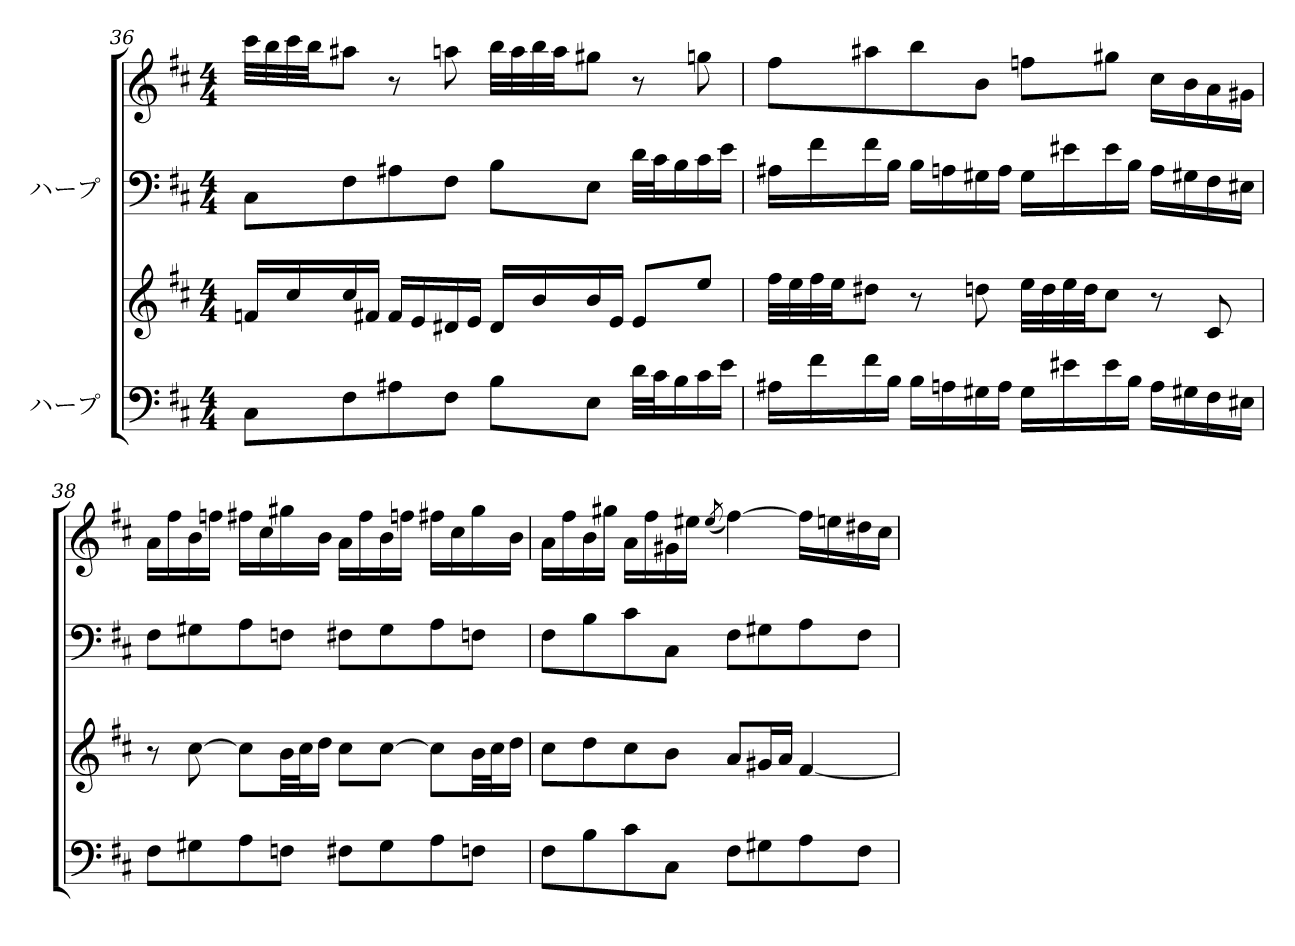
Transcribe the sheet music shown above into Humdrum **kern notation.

**kern	**kern	**kern	**kern
*part2	*part2	*part1	*part1
*staff4	*staff3	*staff2	*staff1
*I"ハープ	*	*I"ハープ	*
!!LO:LB:g=z
*clefF4	*clefG2	*clefF4	*clefG2
*k[f#c#]	*k[f#c#]	*k[f#c#]	*k[f#c#]
*M4/4	*M4/4	*M4/4	*M4/4
=36	=36	=36	=36
8C#\L	16fn/LL	8C#\L	32ccc#\LLL
.	.	.	32bb\
.	16cc#/	.	32ccc#\
.	.	.	32bb\JJ
8F#\	16cc#/	8F#\	8aa#X\J
.	16f#X/JJ	.	.
8A#X\	16f#/LL	8A#X\	8r
.	16e/	.	.
8F#\J	16d#X/	8F#\J	8aan\
.	16e/JJ	.	.
8B\L	16d#/LL	8B\L	32bb\LLL
.	.	.	32aa\
.	16b/	.	32bb\
.	.	.	32aa\JJ
8E\J	16b/	8E\J	8gg#X\J
.	16e/JJ	.	.
32d\LLL	8e/L	32d\LLL	8r
32c#\J	.	32c#\J	.
16B\	.	16B\	.
16c#\	8ee/J	16c#\	8ggn\
16e\JJ	.	16e\JJ	.
!!LO:PB:g=z
=37	=37	=37	=37
16A#X\LL	32ff#\LLL	16A#X\LL	8ff#\L
.	32ee\	.	.
16f#\	32ff#\	16f#\	.
.	32ee\JJ	.	.
16f#\	8dd#X\J	16f#\	8aa#X\
16B\JJ	.	16B\JJ	.
16B\LL	8r	16B\LL	8bb\
16An\	.	16An\	.
16G#X\	8ddn\	16G#X\	8b\J
16A\JJ	.	16A\JJ	.
16G#\LL	32ee\LLL	16G#\LL	8ffn\L
.	32dd\	.	.
16e#X\	32ee\	16e#X\	.
.	32dd\JJ	.	.
16e#\	8cc#\J	16e#\	8gg#X\J
16B\JJ	.	16B\JJ	.
16A\LL	8r	16A\LL	16cc#\LL
16G#X\	.	16G#X\	16b\
16F#\	8c#/	16F#\	16a\
16E#X\JJ	.	16E#X\JJ	16g#X\JJ
=38	=38	=38	=38
8F#\L	8r	8F#\L	16a\LL
.	.	.	16ff#\
8G#X\	[8cc#\	8G#X\	16b\
.	.	.	16ffn\JJ
8A\	8cc#\L]	8A\	16ff#X\LL
.	.	.	16cc#\
8Fn\J	32b\LL	8Fn\J	16gg#X\
.	32cc#\J	.	.
.	16dd\JJ	.	16b\JJ
8F#X\L	8cc#\L	8F#X\L	16a\LL
.	.	.	16ff#\
8G#\	[8cc#\J	8G#\	16b\
.	.	.	16ffn\JJ
8A\	8cc#\L]	8A\	16ff#X\LL
.	.	.	16cc#\
8Fn\J	32b\LL	8Fn\J	16gg#\
.	32cc#\J	.	.
.	16dd\JJ	.	16b\JJ
!!LO:LB:g=z
=39	=39	=39	=39
8F#\L	8cc#\L	8F#\L	16a\LL
.	.	.	16ff#\
8B\	8dd\	8B\	16b\
.	.	.	16gg#X\JJ
8c#\	8cc#\	8c#\	16a\LL
.	.	.	16ff#\
8C#\J	8b\J	8C#\J	16g#X\
.	.	.	16ee#X\JJ
.	.	.	(<8qee#/
8F#\L	8a/L	8F#\L	[4ff#\)
8G#X\	16g#X/L	8G#X\	.
.	16a/JJ	.	.
8A\	[4f#/	8A\	16ff#\LL]
.	.	.	16een\
8F#\J	.	8F#\J	16dd#X\
.	.	.	16cc#\JJ
=	=	=	=
*-	*-	*-	*-
